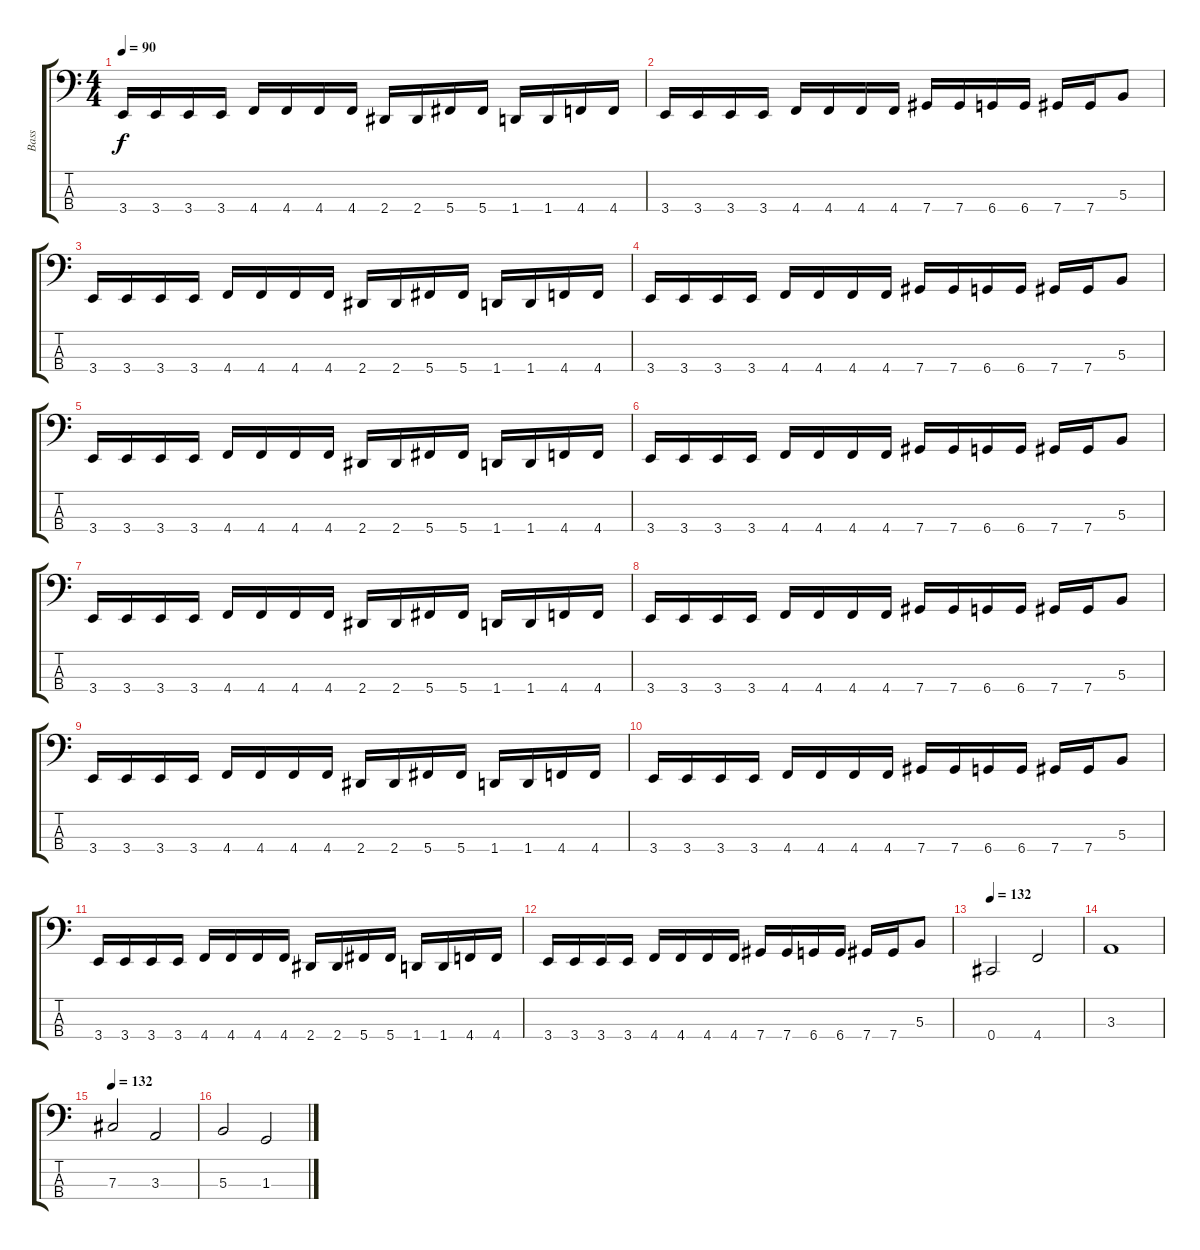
\track ("Bass" "Bass") {instrument electricbasspick}
\staff {score tabs}
\tuning (E2 B1 Gb1 Db1) {hide}
\ts (4 4)
\tempo 90
\clef f4
\ks c
3.4.16{dy f instrument electricbasspick} 3.4.16 3.4.16 3.4.16 4.4.16 4.4.16 4.4.16 4.4.16 2.4.16 2.4.16 5.4.16 5.4.16 1.4.16 1.4.16 4.4.16 4.4.16 |
3.4.16 3.4.16 3.4.16 3.4.16 4.4.16 4.4.16 4.4.16 4.4.16 7.4.16 7.4.16 6.4.16 6.4.16 7.4.16 7.4.16 5.3.8 |
3.4.16 3.4.16 3.4.16 3.4.16 4.4.16 4.4.16 4.4.16 4.4.16 2.4.16 2.4.16 5.4.16 5.4.16 1.4.16 1.4.16 4.4.16 4.4.16 |
3.4.16 3.4.16 3.4.16 3.4.16 4.4.16 4.4.16 4.4.16 4.4.16 7.4.16 7.4.16 6.4.16 6.4.16 7.4.16 7.4.16 5.3.8 |
3.4.16 3.4.16 3.4.16 3.4.16 4.4.16 4.4.16 4.4.16 4.4.16 2.4.16 2.4.16 5.4.16 5.4.16 1.4.16 1.4.16 4.4.16 4.4.16 |
3.4.16 3.4.16 3.4.16 3.4.16 4.4.16 4.4.16 4.4.16 4.4.16 7.4.16 7.4.16 6.4.16 6.4.16 7.4.16 7.4.16 5.3.8 |
3.4.16 3.4.16 3.4.16 3.4.16 4.4.16 4.4.16 4.4.16 4.4.16 2.4.16 2.4.16 5.4.16 5.4.16 1.4.16 1.4.16 4.4.16 4.4.16 |
3.4.16 3.4.16 3.4.16 3.4.16 4.4.16 4.4.16 4.4.16 4.4.16 7.4.16 7.4.16 6.4.16 6.4.16 7.4.16 7.4.16 5.3.8 |
3.4.16 3.4.16 3.4.16 3.4.16 4.4.16 4.4.16 4.4.16 4.4.16 2.4.16 2.4.16 5.4.16 5.4.16 1.4.16 1.4.16 4.4.16 4.4.16 |
3.4.16 3.4.16 3.4.16 3.4.16 4.4.16 4.4.16 4.4.16 4.4.16 7.4.16 7.4.16 6.4.16 6.4.16 7.4.16 7.4.16 5.3.8 |
3.4.16 3.4.16 3.4.16 3.4.16 4.4.16 4.4.16 4.4.16 4.4.16 2.4.16 2.4.16 5.4.16 5.4.16 1.4.16 1.4.16 4.4.16 4.4.16 |
3.4.16 3.4.16 3.4.16 3.4.16 4.4.16 4.4.16 4.4.16 4.4.16 7.4.16 7.4.16 6.4.16 6.4.16 7.4.16 7.4.16 5.3.8 |
\tempo 132
0.4.2 4.4.2 |
3.3.1 |
\tempo 132
7.3.2 3.3.2 |
5.3.2 1.3.2
